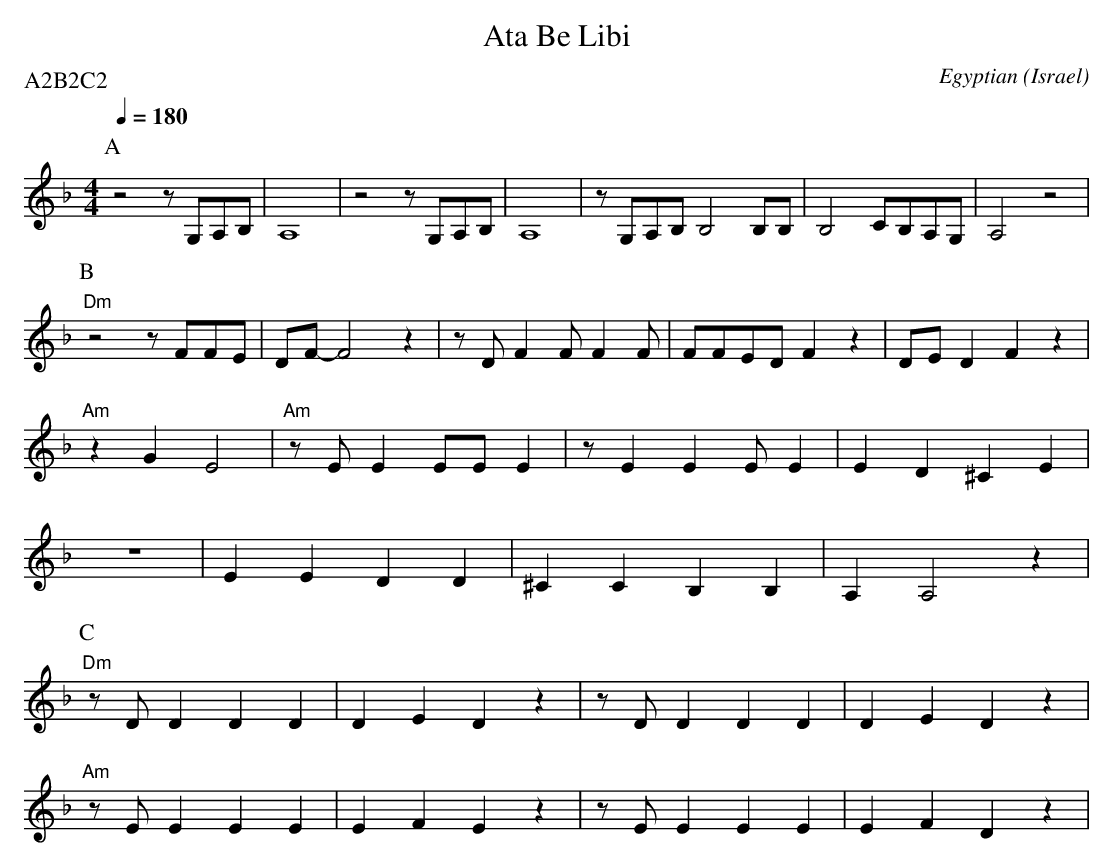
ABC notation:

X:1
T: Ata Be Libi
O: Israel
C: Egyptian
M: 4/4
L: 1/8
P:A2B2C2
K: Dm
Q:1/4 =180
P:A
z4 zG,A,B,      |A,8         |\
z4 zG,A,B,      |A,8         |\
zG,A,B, B,4 B,B,|B,4 CB,A,G, |\
A,4 z4          |
P:B
"Dm"z4 zFFE     |\
DF-F4z2         |zDF2FF2F    |\
FFED F2z2       |DED2F2z2    |
"Am"z2G2E4      |"Am"zEE2EEE2|\
zE2E2EE2        |E2D2^C2E2   |
z8              |E2E2D2D2    |\
^C2C2B,2B,2     |A,2A,4z2    |
P:C
"Dm"zDD2D2D2    |D2E2D2z2    |\
zDD2D2D2        |D2E2D2z2    |
"Am"zEE2E2E2    |E2F2E2z2    |\
zEE2E2E2        |E2F2D2z2    |
